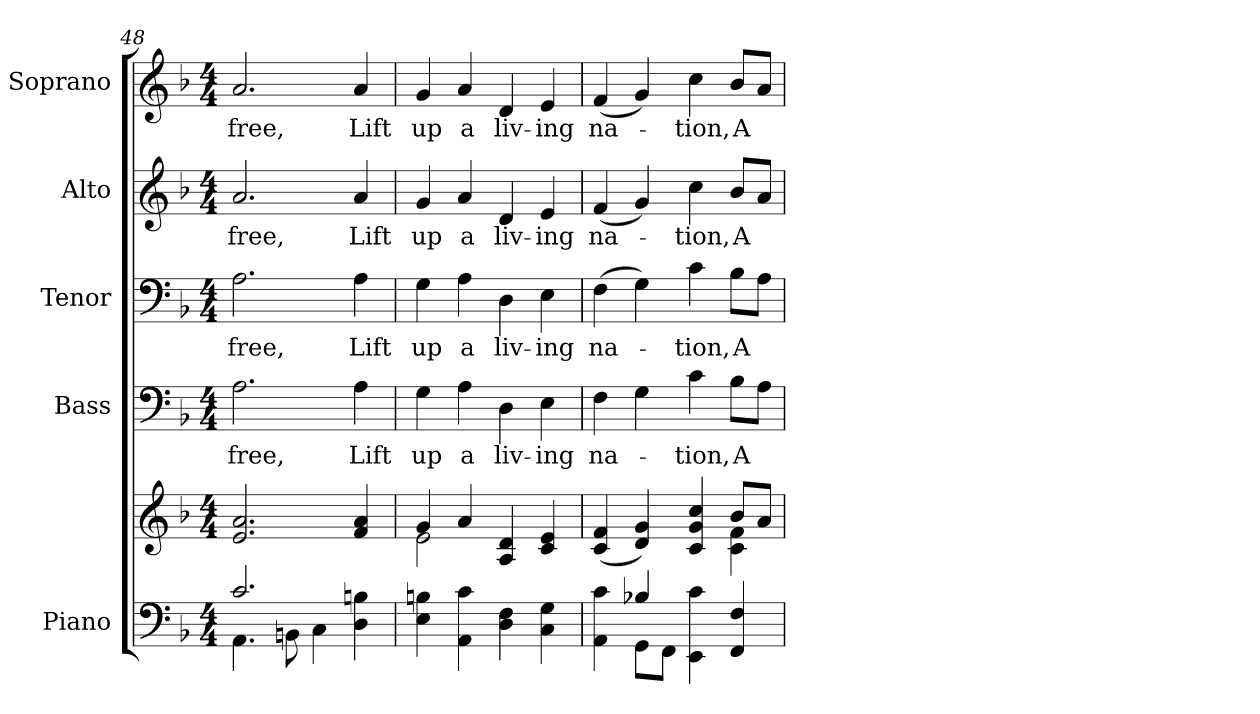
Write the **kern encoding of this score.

**kern	**kern	**kern	**text	**kern	**text	**kern	**text	**kern	**text
*part5	*part5	*part4	*part4	*part3	*part3	*part2	*part2	*part1	*part1
*staff6	*staff5	*staff4	*staff4	*staff3	*staff3	*staff2	*staff2	*staff1	*staff1
*I"Piano	*	*I"Bass	*	*I"Tenor	*	*I"Alto	*	*I"Soprano	*
*I'Pno.	*	*I'B.	*	*I'T.	*	*I'A.	*	*I'S.	*
*clefF4	*clefG2	*clefF4	*	*clefF4	*	*clefG2	*	*clefG2	*
*k[b-]	*k[b-]	*k[b-]	*	*k[b-]	*	*k[b-]	*	*k[b-]	*
*F:	*F:	*F:	*	*F:	*	*F:	*	*F:	*
*M4/4	*M4/4	*M4/4	*	*M4/4	*	*M4/4	*	*M4/4	*
=48	=48	=48	=48	=48	=48	=48	=48	=48	=48
*^	*	*	*	*	*	*	*	*	*
!	!	!	!	!LO:LY:b:color=#000000	!	!	!	!	!	!
!	!	!	!	!	!	!LO:LY:b:color=#000000	!	!	!	!
!	!	!	!	!	!	!	!	!LO:LY:b:color=#000000	!	!
!	!	!	!	!	!	!	!	!	!	!LO:LY:b:color=#000000
2.ci/	4.AAi\	2.ei/ 2.ai	2.Ai\	free,	2.Ai\	free,	2.ai/	free,	2.ai/	free,
.	8BBni\	.	.	.	.	.	.	.	.	.
.	4Ci\	.	.	.	.	.	.	.	.	.
!	!	!	!	!LO:LY:b:color=#000000	!	!	!	!	!	!
!	!	!	!	!	!	!LO:LY:b:color=#000000	!	!	!	!
!	!	!	!	!	!	!	!	!LO:LY:b:color=#000000	!	!
!	!	!	!	!	!	!	!	!	!	!LO:LY:b:color=#000000
4Di\ 4Bni	4ryy	4fi/ 4ai	4Ai\	Lift	4Ai\	Lift	4ai/	Lift	4ai/	Lift
*v	*v	*	*	*	*	*	*	*	*	*
=49	=49	=49	=49	=49	=49	=49	=49	=49	=49
*	*^	*	*	*	*	*	*	*	*
*^	*	*	*	*	*	*	*	*	*	*
!	!	!	!	!	!LO:LY:b:color=#000000	!	!	!	!	!	!
*v	*v	*	*	*	*	*	*	*	*	*	*
*^	*	*	*	*	*	*	*	*	*	*
!	!	!	!	!	!	!	!LO:LY:b:color=#000000	!	!	!	!
*v	*v	*	*	*	*	*	*	*	*	*	*
*^	*	*	*	*	*	*	*	*	*	*
!	!	!	!	!	!	!	!	!	!LO:LY:b:color=#000000	!	!
*v	*v	*	*	*	*	*	*	*	*	*	*
*^	*	*	*	*	*	*	*	*	*	*
!	!	!	!	!	!	!	!	!	!	!	!LO:LY:b:color=#000000
*v	*v	*	*	*	*	*	*	*	*	*	*
4Ei\ 4Bni	4gi/	2ei\	4Gi\	up	4Gi\	up	4gi/	up	4gi/	up
!	!	!	!	!LO:LY:b:color=#000000	!	!	!	!	!	!
!	!	!	!	!	!	!LO:LY:b:color=#000000	!	!	!	!
!	!	!	!	!	!	!	!	!LO:LY:b:color=#000000	!	!
!	!	!	!	!	!	!	!	!	!	!LO:LY:b:color=#000000
4AAi\ 4ci	4ai/	.	4Ai\	a	4Ai\	a	4ai/	a	4ai/	a
!	!	!	!	!LO:LY:b:color=#000000	!	!	!	!	!	!
!	!	!	!	!	!	!LO:LY:b:color=#000000	!	!	!	!
!	!	!	!	!	!	!	!	!LO:LY:b:color=#000000	!	!
!	!	!	!	!	!	!	!	!	!	!LO:LY:b:color=#000000
4Di\ 4Fi	4Ai/ 4di	2ryy	4Di\	liv-	4Di\	liv-	4di/	liv-	4di/	liv-
!	!	!	!	!LO:LY:b:color=#000000	!	!	!	!	!	!
!	!	!	!	!	!	!LO:LY:b:color=#000000	!	!	!	!
!	!	!	!	!	!	!	!	!LO:LY:b:color=#000000	!	!
!	!	!	!	!	!	!	!	!	!	!LO:LY:b:color=#000000
4Ci\ 4Gi	4ci/ 4ei	.	4Ei\	-ing	4Ei\	-ing	4ei/	-ing	4ei/	-ing
=50	=50	=50	=50	=50	=50	=50	=50	=50	=50	=50
*^	*	*	*	*	*	*	*	*	*	*
!	!	!	!	!	!LO:LY:b:color=#000000	!	!	!	!	!	!
!	!	!	!	!	!	!	!LO:LY:b:color=#000000	!	!	!	!
!	!	!	!	!	!	!	!	!	!LO:LY:b:color=#000000	!	!
!	!	!	!	!	!	!	!	!	!	!	!LO:LY:b:color=#000000
4AAi\ 4ci	4ryy	(4ci/ 4fi	2ryy	4Fi\	na-	(4Fi\	na-	(4fi/	na-	(4fi/	na-
4B-Xi/	8GGi\L	4di/ 4gi)	.	4Gi\	.	4Gi\)	.	4gi/)	.	4gi/)	.
.	8FFi\J	.	.	.	.	.	.	.	.	.	.
!	!	!	!	!	!LO:LY:b:color=#000000	!	!	!	!	!	!
!	!	!	!	!	!	!	!LO:LY:b:color=#000000	!	!	!	!
!	!	!	!	!	!	!	!	!	!LO:LY:b:color=#000000	!	!
!	!	!	!	!	!	!	!	!	!	!	!LO:LY:b:color=#000000
4EEi\ 4ci	2ryy	4ci/ 4gi 4cci	4ryy	4ci\	-tion,	4ci\	-tion,	4cci\	-tion,	4cci\	-tion,
!	!	!	!	!	!LO:LY:b:color=#000000	!	!	!	!	!	!
!	!	!	!	!	!	!	!LO:LY:b:color=#000000	!	!	!	!
!	!	!	!	!	!	!	!	!	!LO:LY:b:color=#000000	!	!
!	!	!	!	!	!	!	!	!	!	!	!LO:LY:b:color=#000000
4FFi/ 4Fi	.	8b-i/L	4ci\ 4fi	8B-i\L	A	8B-i\L	A	8b-i/L	A	8b-i/L	A
.	.	8ai/J	.	8Ai\J	.	8Ai\J	.	8ai/J	.	8ai/J	.
*v	*v	*	*	*	*	*	*	*	*	*	*
*	*v	*v	*	*	*	*	*	*	*	*
=	=	=	=	=	=	=	=	=	=
*-	*-	*-	*-	*-	*-	*-	*-	*-	*-
